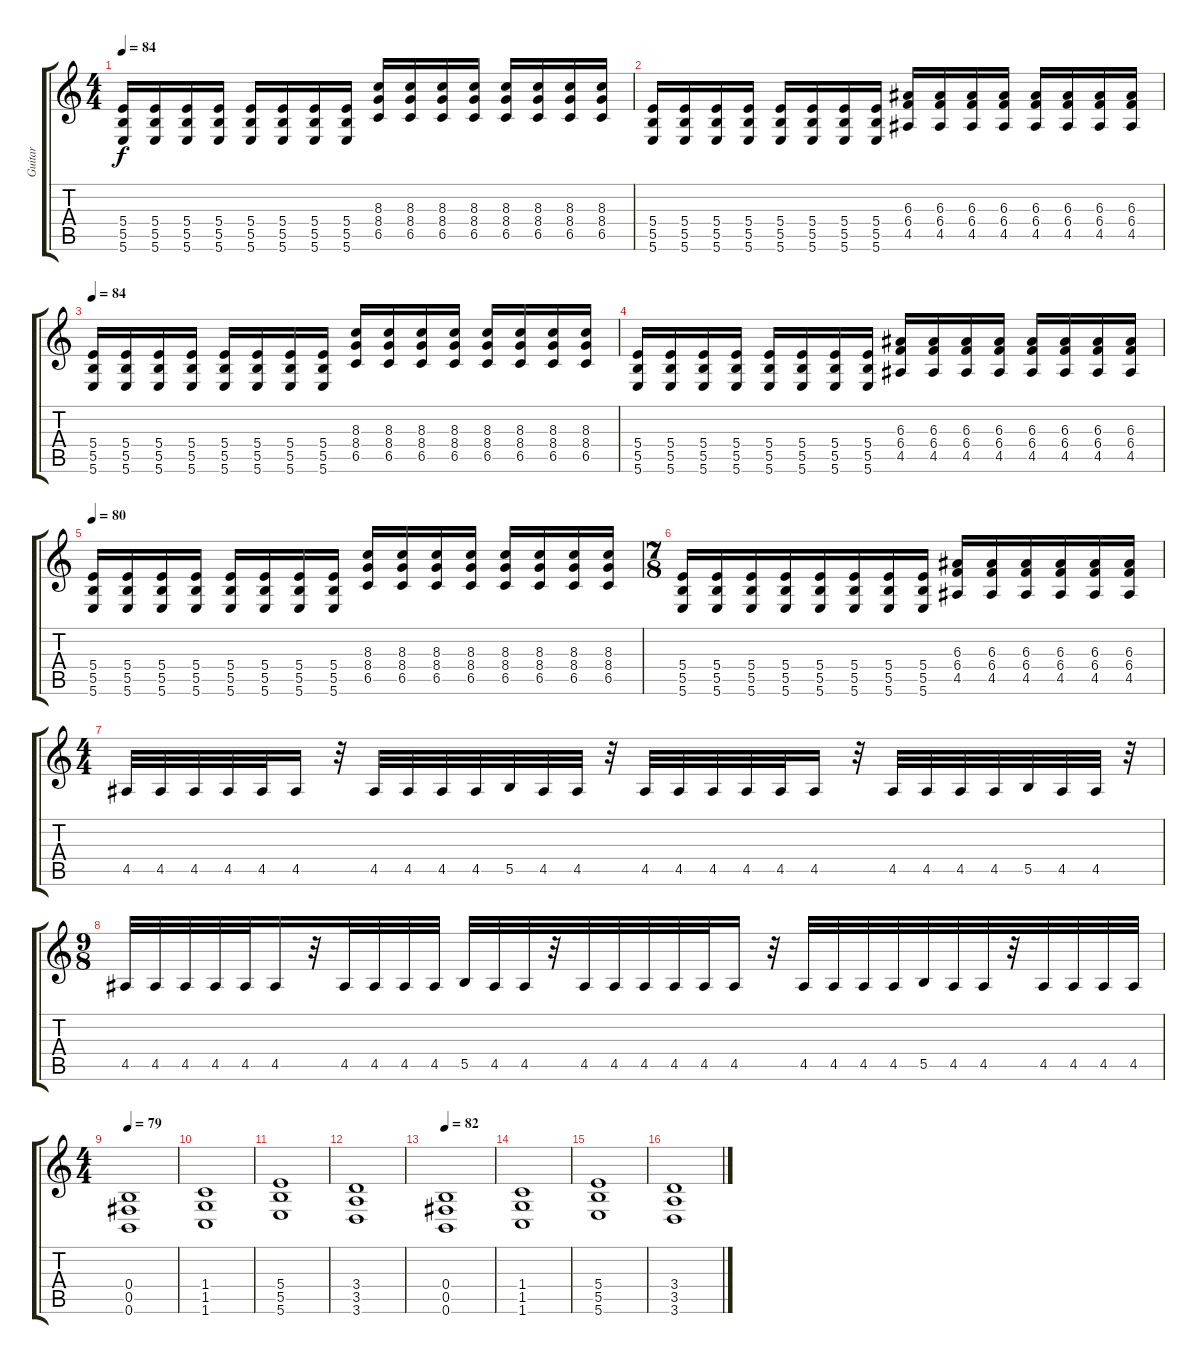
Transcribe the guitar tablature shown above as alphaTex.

\track ("Guitar" "Guitar") {instrument distortionguitar}
\staff {score tabs}
\tuning (Db4 Ab3 E3 B2 Gb2 B1) {hide}
\ts (4 4)
\tempo 84
\clef g2
\ks c
(5.4 5.5 5.6).16{dy f} (5.4 5.5 5.6).16 (5.4 5.5 5.6).16 (5.4 5.5 5.6).16 (5.4 5.5 5.6).16 (5.4 5.5 5.6).16 (5.4 5.5 5.6).16 (5.4 5.5 5.6).16 (8.3 8.4 6.5).16 (8.3 8.4 6.5).16 (8.3 8.4 6.5).16 (8.3 8.4 6.5).16 (8.3 8.4 6.5).16 (8.3 8.4 6.5).16 (8.3 8.4 6.5).16 (8.3 8.4 6.5).16 |
(5.4 5.5 5.6).16 (5.4 5.5 5.6).16 (5.4 5.5 5.6).16 (5.4 5.5 5.6).16 (5.4 5.5 5.6).16 (5.4 5.5 5.6).16 (5.4 5.5 5.6).16 (5.4 5.5 5.6).16 (6.3 6.4 4.5).16 (6.3 6.4 4.5).16 (6.3 6.4 4.5).16 (6.3 6.4 4.5).16 (6.3 6.4 4.5).16 (6.3 6.4 4.5).16 (6.3 6.4 4.5).16 (6.3 6.4 4.5).16 |
\tempo 84
(5.4 5.5 5.6).16 (5.4 5.5 5.6).16 (5.4 5.5 5.6).16 (5.4 5.5 5.6).16 (5.4 5.5 5.6).16 (5.4 5.5 5.6).16 (5.4 5.5 5.6).16 (5.4 5.5 5.6).16 (8.3 8.4 6.5).16 (8.3 8.4 6.5).16 (8.3 8.4 6.5).16 (8.3 8.4 6.5).16 (8.3 8.4 6.5).16 (8.3 8.4 6.5).16 (8.3 8.4 6.5).16 (8.3 8.4 6.5).16 |
(5.4 5.5 5.6).16 (5.4 5.5 5.6).16 (5.4 5.5 5.6).16 (5.4 5.5 5.6).16 (5.4 5.5 5.6).16 (5.4 5.5 5.6).16 (5.4 5.5 5.6).16 (5.4 5.5 5.6).16 (6.3 6.4 4.5).16 (6.3 6.4 4.5).16 (6.3 6.4 4.5).16 (6.3 6.4 4.5).16 (6.3 6.4 4.5).16 (6.3 6.4 4.5).16 (6.3 6.4 4.5).16 (6.3 6.4 4.5).16 |
\tempo 80
(5.4 5.5 5.6).16 (5.4 5.5 5.6).16 (5.4 5.5 5.6).16 (5.4 5.5 5.6).16 (5.4 5.5 5.6).16 (5.4 5.5 5.6).16 (5.4 5.5 5.6).16 (5.4 5.5 5.6).16 (8.3 8.4 6.5).16 (8.3 8.4 6.5).16 (8.3 8.4 6.5).16 (8.3 8.4 6.5).16 (8.3 8.4 6.5).16 (8.3 8.4 6.5).16 (8.3 8.4 6.5).16 (8.3 8.4 6.5).16 |
\ts (7 8)
(5.4 5.5 5.6).16 (5.4 5.5 5.6).16 (5.4 5.5 5.6).16 (5.4 5.5 5.6).16 (5.4 5.5 5.6).16 (5.4 5.5 5.6).16 (5.4 5.5 5.6).16 (5.4 5.5 5.6).16 (6.3 6.4 4.5).16 (6.3 6.4 4.5).16 (6.3 6.4 4.5).16 (6.3 6.4 4.5).16 (6.3 6.4 4.5).16 (6.3 6.4 4.5).16 |
\ts (4 4)
4.5.32 4.5.32 4.5.32 4.5.32 4.5.32 4.5.16 r.32 4.5.32 4.5.32 4.5.32 4.5.32 5.5.32 4.5.32 4.5.32 r.32 4.5.32 4.5.32 4.5.32 4.5.32 4.5.32 4.5.16 r.32 4.5.32 4.5.32 4.5.32 4.5.32 5.5.32 4.5.32 4.5.32 r.32 |
\ts (9 8)
4.5.32 4.5.32 4.5.32 4.5.32 4.5.32 4.5.16 r.32 4.5.32 4.5.32 4.5.32 4.5.32 5.5.32 4.5.32 4.5.32 r.32 4.5.32 4.5.32 4.5.32 4.5.32 4.5.32 4.5.16 r.32 4.5.32 4.5.32 4.5.32 4.5.32 5.5.32 4.5.32 4.5.32 r.32 4.5.32 4.5.32 4.5.32 4.5.32 |
\ts (4 4)
\tempo 79
(0.4 0.5 0.6).1 |
(1.4 1.5 1.6).1 |
(5.4 5.5 5.6).1 |
(3.4 3.5 3.6).1 |
\tempo 82
(0.4 0.5 0.6).1 |
(1.4 1.5 1.6).1 |
(5.4 5.5 5.6).1 |
(3.4 3.5 3.6).1
